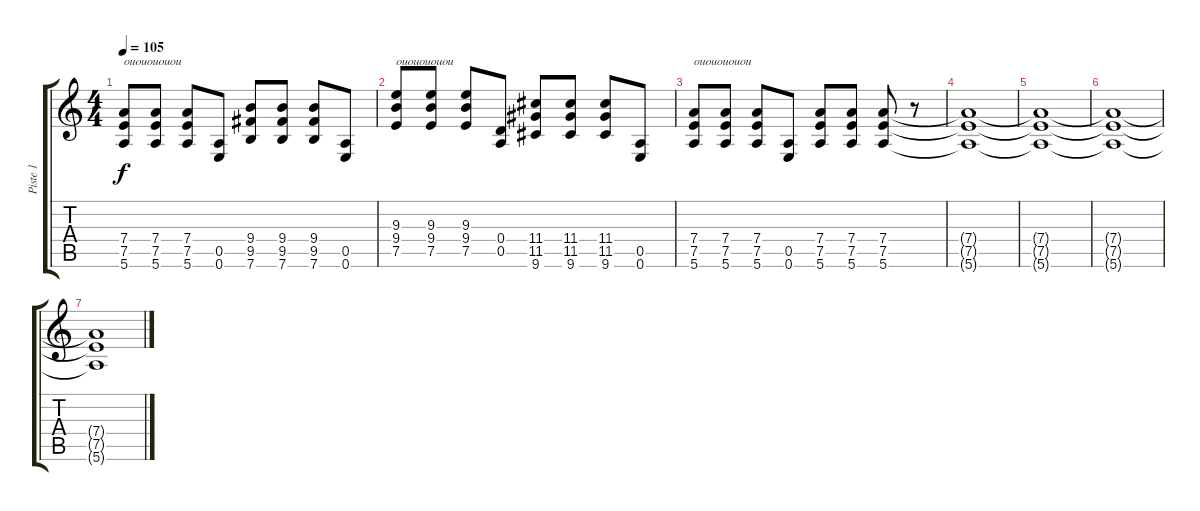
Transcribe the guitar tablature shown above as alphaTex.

\track ("Piste 1" "Piste 1") {instrument acousticguitarsteel}
\staff {score tabs}
\tuning (E4 B3 G3 D3 A2 E2) {hide}
\ts (4 4)
\tempo 105
\clef g2
\ks c
(7.4 7.5 5.6).8{txt "ououououou" dy f} (7.4 7.5 5.6).8 (7.4 7.5 5.6).8 (0.5 0.6).8 (9.4 9.5 7.6).8 (9.4 9.5 7.6).8 (9.4 9.5 7.6).8 (0.5 0.6).8 |
(9.3 9.4 7.5).8{txt "ououououou"} (9.3 9.4 7.5).8 (9.3 9.4 7.5).8 (0.4 0.5).8 (11.4 11.5 9.6).8 (11.4 11.5 9.6).8 (11.4 11.5 9.6).8 (0.5 0.6).8 |
(7.4 7.5 5.6).8{txt "ououououou"} (7.4 7.5 5.6).8 (7.4 7.5 5.6).8 (0.5 0.6).8 (7.4 7.5 5.6).8 (7.4 7.5 5.6).8 (7.4 7.5 5.6).8 r.8 |
(7.4{t} 7.5{t} 5.6{t}).1{volume 13} |
(7.4{t} 7.5{t} 5.6{t}).1{volume 10} |
(7.4{t} 7.5{t} 5.6{t}).1{volume 7} |
(7.4{t} 7.5{t} 5.6{t}).1{volume 3}
